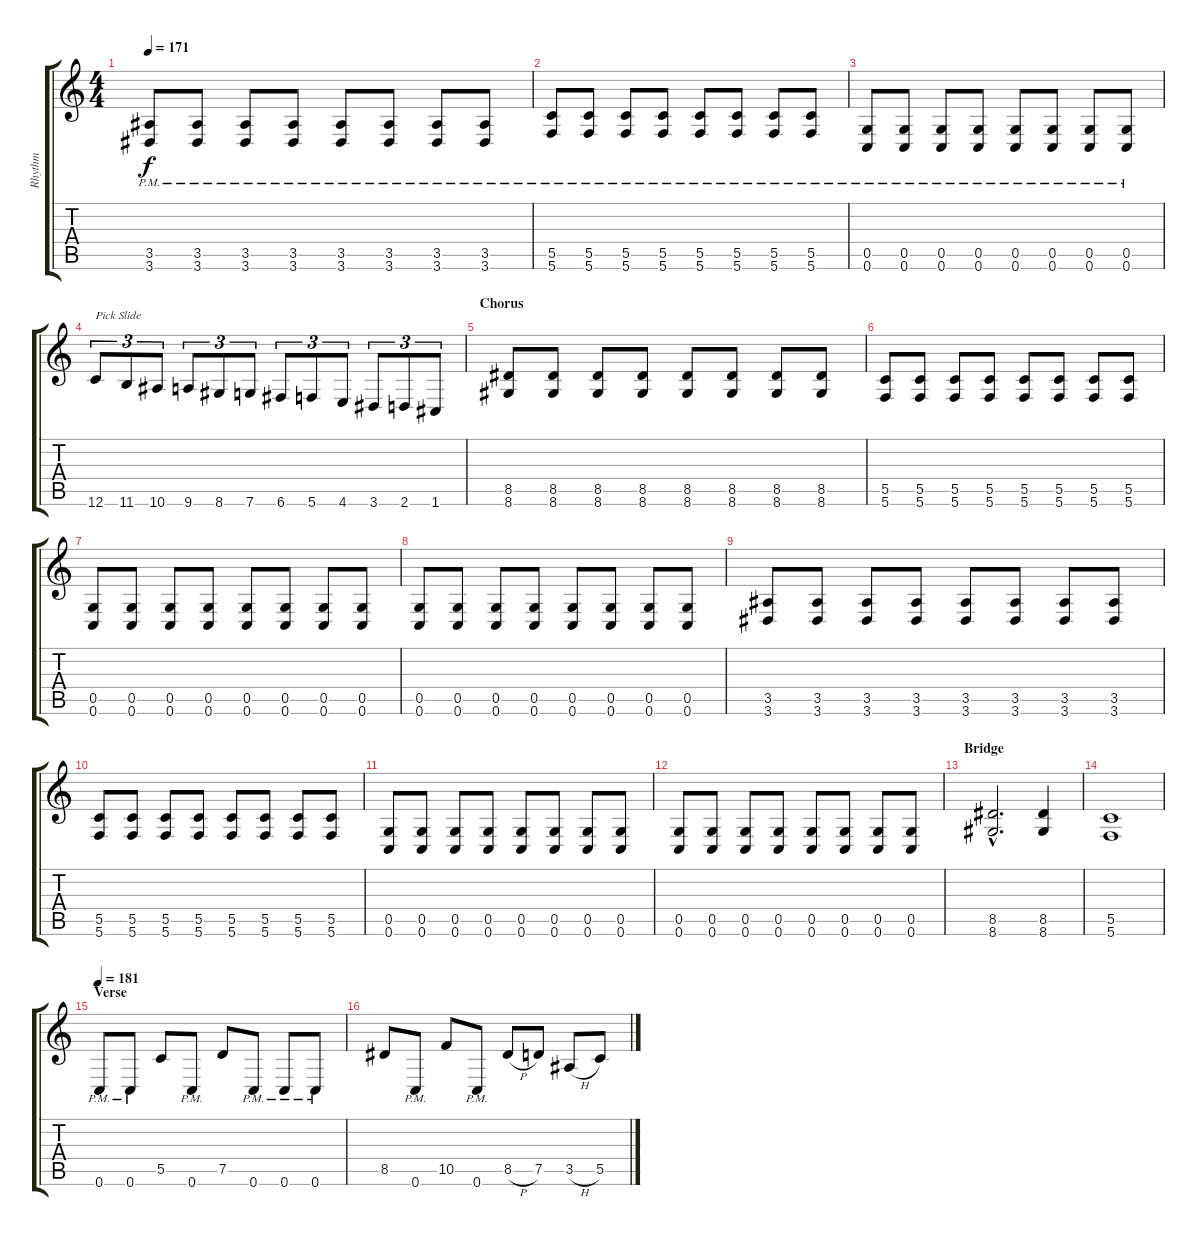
\track ("Rhythm" "Rhythm") {instrument distortionguitar}
\staff {score tabs}
\tuning (D4 A3 F3 C3 G2 C2) {hide}
\ts (4 4)
\tempo 171
\clef g2
\ks c
(3.5{pm} 3.6{pm}).8{dy f} (3.5{pm} 3.6{pm}).8 (3.5{pm} 3.6{pm}).8 (3.5{pm} 3.6{pm}).8 (3.5{pm} 3.6{pm}).8 (3.5{pm} 3.6{pm}).8 (3.5{pm} 3.6{pm}).8 (3.5{pm} 3.6{pm}).8 |
(5.5{pm} 5.6{pm}).8 (5.5{pm} 5.6{pm}).8 (5.5{pm} 5.6{pm}).8 (5.5{pm} 5.6{pm}).8 (5.5{pm} 5.6{pm}).8 (5.5{pm} 5.6{pm}).8 (5.5{pm} 5.6{pm}).8 (5.5{pm} 5.6{pm}).8 |
(0.5{pm} 0.6{pm}).8 (0.5{pm} 0.6{pm}).8 (0.5{pm} 0.6{pm}).8 (0.5{pm} 0.6{pm}).8 (0.5{pm} 0.6{pm}).8 (0.5{pm} 0.6{pm}).8 (0.5{pm} 0.6{pm}).8 (0.5{pm} 0.6{pm}).8 |
12.6.8{tu (3 2) txt "Pick Slide" volume 16 instrument guitarfretnoise} 11.6.8{tu (3 2)} 10.6.8{tu (3 2)} 9.6.8{tu (3 2)} 8.6.8{tu (3 2)} 7.6.8{tu (3 2)} 6.6.8{tu (3 2)} 5.6.8{tu (3 2)} 4.6.8{tu (3 2)} 3.6.8{tu (3 2)} 2.6.8{tu (3 2)} 1.6.8{tu (3 2)} |
\section ("" "Chorus")
(8.5 8.6).8{volume 13 instrument distortionguitar} (8.5 8.6).8 (8.5 8.6).8 (8.5 8.6).8 (8.5 8.6).8 (8.5 8.6).8 (8.5 8.6).8 (8.5 8.6).8 |
(5.5 5.6).8 (5.5 5.6).8 (5.5 5.6).8 (5.5 5.6).8 (5.5 5.6).8 (5.5 5.6).8 (5.5 5.6).8 (5.5 5.6).8 |
(0.5 0.6).8 (0.5 0.6).8 (0.5 0.6).8 (0.5 0.6).8 (0.5 0.6).8 (0.5 0.6).8 (0.5 0.6).8 (0.5 0.6).8 |
(0.5 0.6).8 (0.5 0.6).8 (0.5 0.6).8 (0.5 0.6).8 (0.5 0.6).8 (0.5 0.6).8 (0.5 0.6).8 (0.5 0.6).8 |
(3.5 3.6).8 (3.5 3.6).8 (3.5 3.6).8 (3.5 3.6).8 (3.5 3.6).8 (3.5 3.6).8 (3.5 3.6).8 (3.5 3.6).8 |
(5.5 5.6).8 (5.5 5.6).8 (5.5 5.6).8 (5.5 5.6).8 (5.5 5.6).8 (5.5 5.6).8 (5.5 5.6).8 (5.5 5.6).8 |
(0.5 0.6).8 (0.5 0.6).8 (0.5 0.6).8 (0.5 0.6).8 (0.5 0.6).8 (0.5 0.6).8 (0.5 0.6).8 (0.5 0.6).8 |
(0.5 0.6).8 (0.5 0.6).8 (0.5 0.6).8 (0.5 0.6).8 (0.5 0.6).8 (0.5 0.6).8 (0.5 0.6).8 (0.5 0.6).8 |
\section ("" "Bridge")
(8.5{hac} 8.6{hac}).2{d} (8.5 8.6).4 |
(5.5 5.6).1 |
\section ("" "Verse")
\tempo 181
0.6{pm}.8 0.6{pm}.8 5.5.8 0.6{pm}.8 7.5.8 0.6{pm}.8 0.6{pm}.8 0.6{pm}.8 |
8.5.8 0.6{pm}.8 10.5.8 0.6{pm}.8 8.5{h}.8 7.5.8 3.5{h}.8 5.5.8
